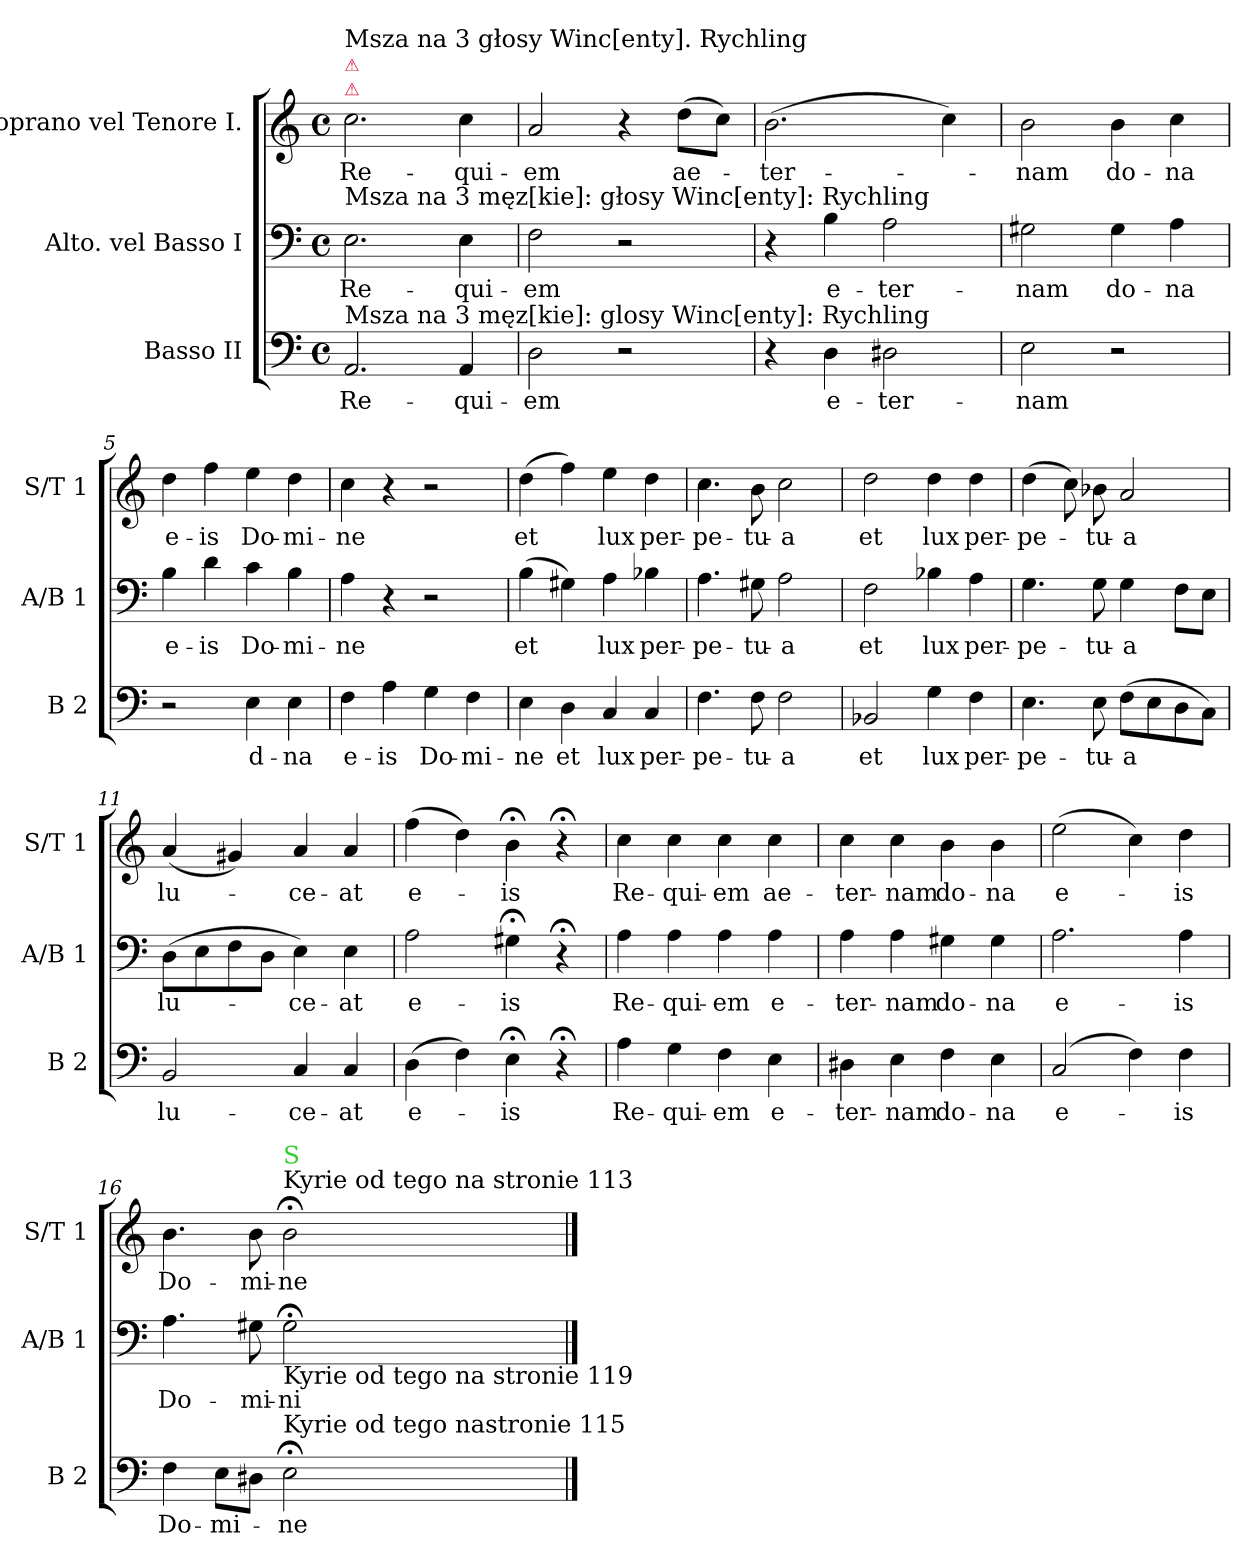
**kern	**text	**kern	**text	**kern	**text
*part3	*part3	*part2	*part2	*part1	*part1
*staff3	*staff3	*staff2	*staff2	*staff1	*staff1
*I"Basso II	*	*I"Alto. vel Basso I	*	*I"Soprano vel Tenore I.	*
*I'B 2	*	*I'A/B 1	*	*I'S/T 1	*
*clefF4	*	*clefF4	*	*clefG2	*
*	*	*	*	*ITrd7c12	*
*k[]	*	*k[]	*	*k[]	*
*a:	*	*a:	*	*a:	*
*M4/4	*	*M4/4	*	*M4/4	*
*met(c)	*	*met(c)	*	*met(c)	*
=1	=1	=1	=1	=1	=1
!	!	!	!	!LO:TX:a:color=crimson:t=⚠	!
!	!	!	!	!LO:TX:a:color=crimson:t=⚠	!
!	!	!	!	!LO:TX:a:t=Msza na 3 głosy Winc[enty]. Rychling	!
!	!	!LO:TX:a:t=Msza na 3 męz[kie]&colon; głosy Winc[enty]&colon; Rychling	!	!	!
!LO:TX:a:t=Msza na 3 męz[kie]&colon; glosy Winc[enty]&colon; Rychling	!	!	!	!	!
2.AA/	Re-	2.E\	Re-	2.c\	Re-
4AA/	-qui-	4E\	-qui-	4c\	-qui-
=2	=2	=2	=2	=2	=2
2D\	-em	2F\	-em	2A/	-em
2r	.	2r	.	4r	.
.	.	.	.	(8d\L	ae-
.	.	.	.	8c\J)	.
=3	=3	=3	=3	=3	=3
4r	.	4r	.	(2.B\	-ter-
4D\	e-	4B\	e-	.	.
2D#X\	-ter-	2A\	-ter-	.	.
.	.	.	.	4c\)	.
=4	=4	=4	=4	=4	=4
2E\	-nam	2G#X\	-nam	2B\	-nam
2r	.	4G#\	do-	4B\	do-
.	.	4A\	-na	4c\	-na
=5	=5	=5	=5	=5	=5
2r	.	4B\	e-	4d\	e-
.	.	4d\	-is	4f\	-is
4E\	d-	4c\	Do-	4e\	Do-
4E\	-na	4B\	-mi-	4d\	-mi-
=6	=6	=6	=6	=6	=6
4F\	e-	4A\	-ne	4c\	-ne
4A\	-is	4r	.	4r	.
4G\	Do-	2r	.	2r	.
4F\	-mi-	.	.	.	.
=7	=7	=7	=7	=7	=7
4E\	-ne	(4B\	et	(4d\	et
4D\	et	4G#X\)	.	4f\)	.
4C/	lux	4A\	lux	4e\	lux
4C/	per-	4B-X\	per-	4d\	per-
=8	=8	=8	=8	=8	=8
4.F\	-pe-	4.A\	-pe-	4.c\	-pe-
8F\	-tu-	8G#X\	-tu-	8B\	-tu-
2F\	-a	2A\	-a	2c\	-a
=9	=9	=9	=9	=9	=9
2BB-X/	et	2F\	et	2d\	et
4G\	lux	4B-X\	lux	4d\	lux
4F\	per-	4A\	per-	4d\	per-
=10	=10	=10	=10	=10	=10
4.E\	-pe-	4.G\	-pe-	(4d\	-pe-
.	.	.	.	8c\)	.
8E\	-tu-	8G\	-tu-	8B-X\	-tu-
(8F\L	-a	4G\	-a	2A/	-a
8E\	.	.	.	.	.
8D\	.	8F\L	.	.	.
8C\J)	.	8E\J	.	.	.
=11	=11	=11	=11	=11	=11
2BB/	lu-	(8D\L	lu-	(4A/	lu-
.	.	8E\	.	.	.
.	.	8F\	.	4G#X/)	.
.	.	8D\J	.	.	.
4C/	-ce-	4E\)	-ce-	4A/	-ce-
4C/	-at	4E\	-at	4A/	-at
=12	=12	=12	=12	=12	=12
(4D\	e-	2A\	e-	(4f\	e-
4F\)	.	.	.	4d\)	.
4E;<\	-is	4G#X;<\	-is	4B;<\	-is
4r;<	.	4r;<	.	4r;<	.
=13	=13	=13	=13	=13	=13
4A\	Re-	4A\	Re-	4c\	Re-
4G\	-qui-	4A\	-qui-	4c\	-qui-
4F\	-em	4A\	-em	4c\	-em
4E\	e-	4A\	e-	4c\	ae-
=14	=14	=14	=14	=14	=14
4D#X\	-ter-	4A\	-ter-	4c\	-ter-
4E\	-nam	4A\	-nam	4c\	-nam
4F\	do-	4G#X\	do-	4B\	do-
4E\	-na	4G#\	-na	4B\	-na
=15	=15	=15	=15	=15	=15
(2C/	e-	2.A\	e-	(2e\	e-
4F\)	.	.	.	4c\)	.
4F\	-is	4A\	-is	4d\	-is
=16	=16	=16	=16	=16	=16
4F\	Do-	4.A\	Do-	4.B\	Do-
8E\L	-mi-	.	.	.	.
8D#X\J	.	8G#X\	-mi-	8B\	-mi-
!	!	!	!	!LO:TX:a:t=Kyrie od tego na stronie 113	!
!	!	!	!	!LO:TX:a:color=limegreen:t=S	!
!	!	!LO:TX:b:t=Kyrie od tego na stronie 119	!	!	!
!LO:TX:a:t=Kyrie od tego nastronie 115	!	!	!	!	!
2E;<\	-ne	2G#;\	-ni	2B;<\	-ne
==	==	==	==	==	==
*-	*-	*-	*-	*-	*-
